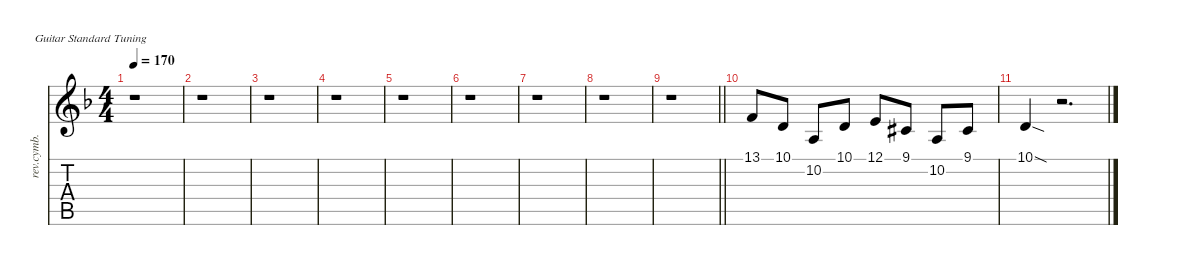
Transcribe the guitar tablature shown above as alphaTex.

\defaultSystemsLayout 4
\hideDynamics
\bracketExtendMode nobrackets
\otherSystemsTrackNameOrientation horizontal
\track ("Track 4" "rev.cymb.") {instrument reversecymbal}
\staff {score tabs}
\tuning (E4 B3 G3 D3 A2 E2)
\displaytranspose -12
\ts (4 4)
\tempo 170
\clef g2
\ks dminor
r.1{dy f beam Down} |
r.1{beam Down} |
r.1{beam Down} |
r.1{beam Down} |
r.1{beam Down} |
r.1{beam Down} |
r.1{beam Down} |
r.1{beam Down} |
\barLineRight lightlight
r.1{beam Down} |
\section ("" "")
13.1{acc forcenatural}.8{beam Up} 10.1{acc forcenatural}.8{beam Up} 10.2{acc forcenatural}.8{beam Up} 10.1{acc forcenatural}.8{beam Up} 12.1{acc forcenatural}.8{beam Up} 9.1{acc #}.8{beam Up} 10.2{acc forcenatural}.8{beam Up} 9.1{acc #}.8{beam Up} |
10.1{sod acc forcenatural}.4{beam Up} r.2{d beam Up}
